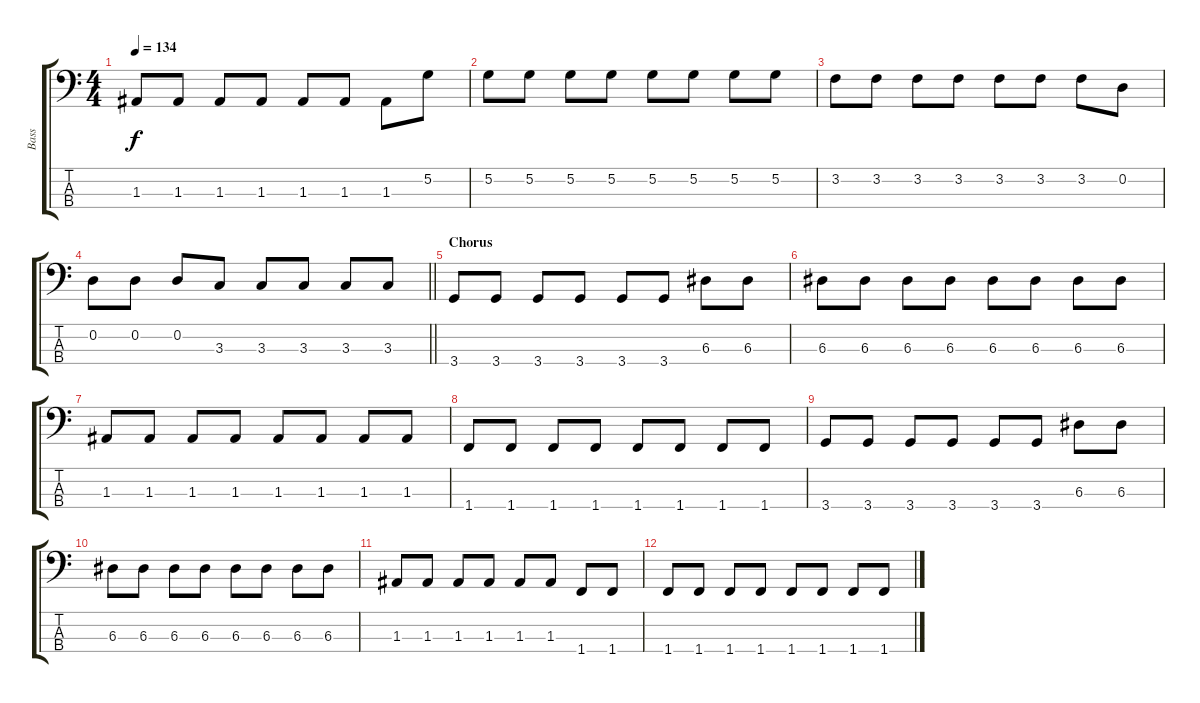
\track ("Bass" "Bass") {instrument electricbassfinger}
\staff {score tabs}
\tuning (G2 D2 A1 E1) {hide}
\ts (4 4)
\tempo 134
\clef f4
\ks c
1.3.8{dy f} 1.3.8 1.3.8 1.3.8 1.3.8 1.3.8 1.3.8 5.2.8 |
5.2.8 5.2.8 5.2.8 5.2.8 5.2.8 5.2.8 5.2.8 5.2.8 |
3.2.8 3.2.8 3.2.8 3.2.8 3.2.8 3.2.8 3.2.8 0.2.8 |
\barLineRight lightlight
0.2.8 0.2.8 0.2.8 3.3.8 3.3.8 3.3.8 3.3.8 3.3.8 |
\section ("" "Chorus")
3.4.8 3.4.8 3.4.8 3.4.8 3.4.8 3.4.8 6.3.8 6.3.8 |
6.3.8 6.3.8 6.3.8 6.3.8 6.3.8 6.3.8 6.3.8 6.3.8 |
1.3.8 1.3.8 1.3.8 1.3.8 1.3.8 1.3.8 1.3.8 1.3.8 |
1.4.8 1.4.8 1.4.8 1.4.8 1.4.8 1.4.8 1.4.8 1.4.8 |
3.4.8 3.4.8 3.4.8 3.4.8 3.4.8 3.4.8 6.3.8 6.3.8 |
6.3.8 6.3.8 6.3.8 6.3.8 6.3.8 6.3.8 6.3.8 6.3.8 |
1.3.8 1.3.8 1.3.8 1.3.8 1.3.8 1.3.8 1.4.8 1.4.8 |
1.4.8 1.4.8 1.4.8 1.4.8 1.4.8 1.4.8 1.4.8 1.4.8
